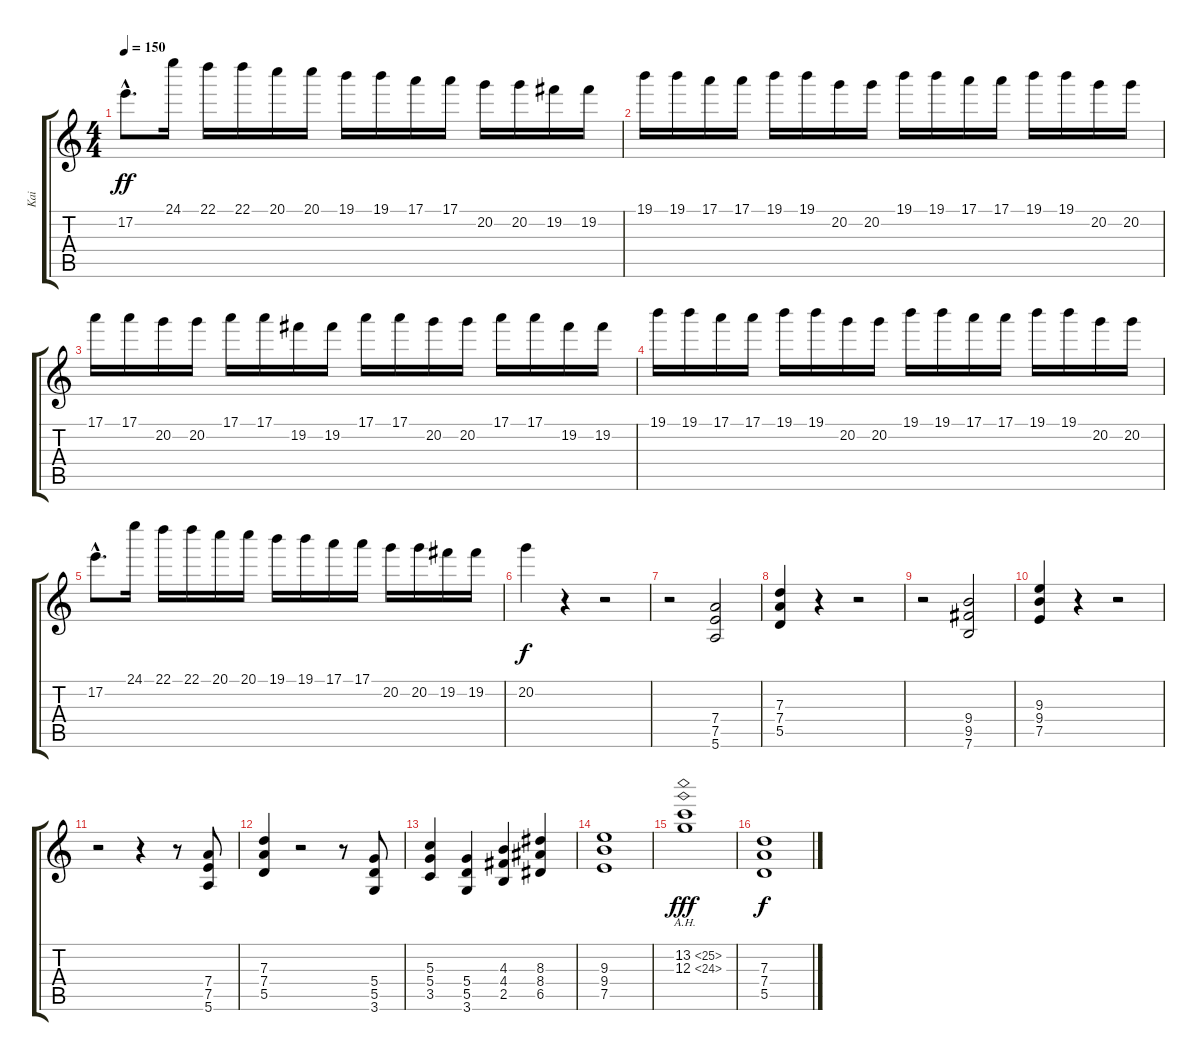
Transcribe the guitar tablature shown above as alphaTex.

\track ("Kai" "Kai") {instrument overdrivenguitar}
\staff {score tabs}
\tuning (E4 B3 G3 D3 A2 E2) {hide}
\ts (4 4)
\tempo 150
\clef g2
\ks c
17.2{hac}.8{d dy ff} 24.1.16 22.1.16 22.1.16 20.1.16 20.1.16 19.1.16 19.1.16 17.1.16 17.1.16 20.2.16 20.2.16 19.2.16 19.2.16 |
19.1.16 19.1.16 17.1.16 17.1.16 19.1.16 19.1.16 20.2.16 20.2.16 19.1.16 19.1.16 17.1.16 17.1.16 19.1.16 19.1.16 20.2.16 20.2.16 |
17.1.16 17.1.16 20.2.16 20.2.16 17.1.16 17.1.16 19.2.16 19.2.16 17.1.16 17.1.16 20.2.16 20.2.16 17.1.16 17.1.16 19.2.16 19.2.16 |
19.1.16 19.1.16 17.1.16 17.1.16 19.1.16 19.1.16 20.2.16 20.2.16 19.1.16 19.1.16 17.1.16 17.1.16 19.1.16 19.1.16 20.2.16 20.2.16 |
17.2{hac}.8{d} 24.1.16 22.1.16 22.1.16 20.1.16 20.1.16 19.1.16 19.1.16 17.1.16 17.1.16 20.2.16 20.2.16 19.2.16 19.2.16 |
20.2.4{dy f} r.4 r.2 |
r.2 (7.4 7.5 5.6).2 |
(7.3 7.4 5.5).4 r.4 r.2 |
r.2 (9.4 9.5 7.6).2 |
(9.3 9.4 7.5).4 r.4 r.2 |
r.2 r.4 r.8 (7.4 7.5 5.6).8 |
(7.3 7.4 5.5).4 r.2 r.8 (5.4 5.5 3.6).8 |
(5.3 5.4 3.5).4 (5.4 5.5 3.6).4 (4.3 4.4 2.5).4 (8.3 8.4 6.5).4 |
(9.3 9.4 7.5).1 |
(13.2{ah 12} 12.3{ah 12}).1{dy fff} |
(7.3 7.4 5.5).1{dy f}
